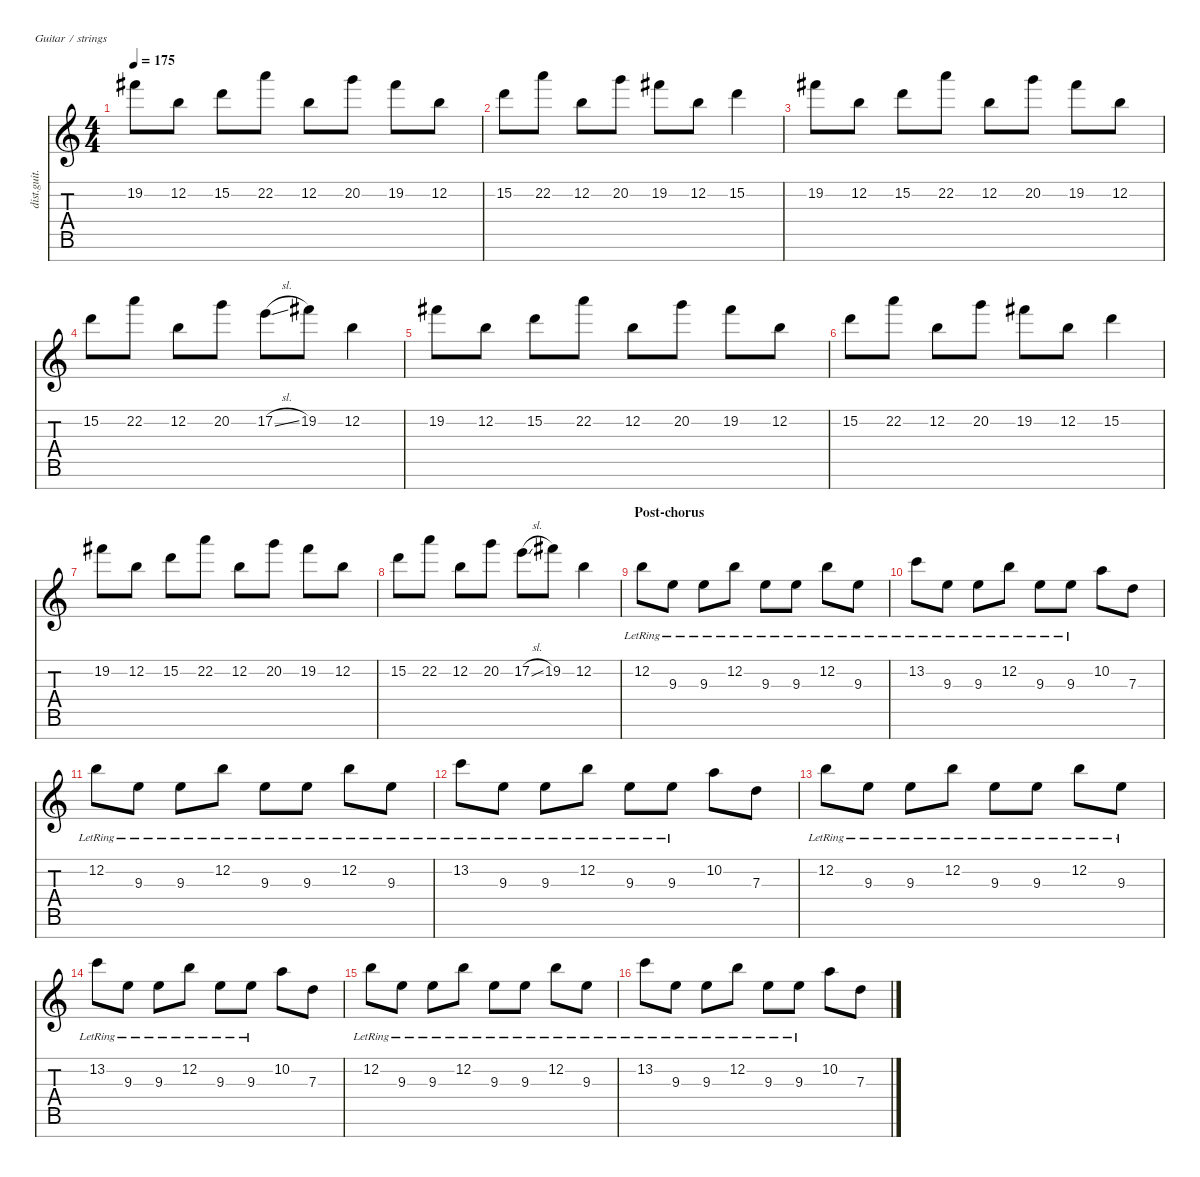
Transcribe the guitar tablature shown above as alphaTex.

\defaultSystemsLayout 4
\hideDynamics
\bracketExtendMode nobrackets
\track ("Distortion Guitar - Zoli" "dist.guit.") {instrument distortionguitar}
\staff {score tabs}
\tuning (E4 B3 G3 D3 A2 E2 B1)
\ts (4 4)
\tempo 175
\clef g2
\ks c
19.2{acc #}.8{dy ff beam Down} 12.2.8{beam Down} 15.2.8{beam Down} 22.2.8{beam Down} 12.2.8{beam Down} 20.2.8{beam Down} 19.2{acc #}.8{beam Down} 12.2.8{beam Down} |
15.2.8{beam Down} 22.2.8{beam Down} 12.2.8{beam Down} 20.2.8{beam Down} 19.2{acc #}.8{beam Down} 12.2.8{beam Down} 15.2.4{beam Down} |
19.2{acc #}.8{beam Down} 12.2.8{beam Down} 15.2.8{beam Down} 22.2.8{beam Down} 12.2.8{beam Down} 20.2.8{beam Down} 19.2{acc #}.8{beam Down} 12.2.8{beam Down} |
15.2.8{beam Down} 22.2.8{beam Down} 12.2.8{beam Down} 20.2.8{beam Down} 17.2{sl}.8{beam Down} 19.2{acc #}.8{beam Down} 12.2.4{beam Down} |
19.2{acc #}.8{beam Down} 12.2.8{beam Down} 15.2.8{beam Down} 22.2.8{beam Down} 12.2.8{beam Down} 20.2.8{beam Down} 19.2{acc #}.8{beam Down} 12.2.8{beam Down} |
15.2.8{beam Down} 22.2.8{beam Down} 12.2.8{beam Down} 20.2.8{beam Down} 19.2{acc #}.8{beam Down} 12.2.8{beam Down} 15.2.4{beam Down} |
19.2{acc #}.8{beam Down} 12.2.8{beam Down} 15.2.8{beam Down} 22.2.8{beam Down} 12.2.8{beam Down} 20.2.8{beam Down} 19.2{acc #}.8{beam Down} 12.2.8{beam Down} |
15.2.8{beam Down} 22.2.8{beam Down} 12.2.8{beam Down} 20.2.8{beam Down} 17.2{sl}.8{beam Down} 19.2{acc #}.8{beam Down} 12.2.4{beam Down} |
\section ("" "Post-chorus")
12.2{lr}.8{beam Down} 9.3{lr}.8{beam Down} 9.3{lr}.8{beam Down} 12.2{lr}.8{beam Down} 9.3{lr}.8{beam Down} 9.3{lr}.8{beam Down} 12.2{lr}.8{beam Down} 9.3{lr}.8{beam Down} |
13.2{lr}.8{beam Down} 9.3{lr}.8{beam Down} 9.3{lr}.8{beam Down} 12.2{lr}.8{beam Down} 9.3{lr}.8{beam Down} 9.3{lr}.8{beam Down} 10.2.8{beam Down} 7.3.8{beam Down} |
12.2{lr}.8{beam Down} 9.3{lr}.8{beam Down} 9.3{lr}.8{beam Down} 12.2{lr}.8{beam Down} 9.3{lr}.8{beam Down} 9.3{lr}.8{beam Down} 12.2{lr}.8{beam Down} 9.3{lr}.8{beam Down} |
13.2{lr}.8{beam Down} 9.3{lr}.8{beam Down} 9.3{lr}.8{beam Down} 12.2{lr}.8{beam Down} 9.3{lr}.8{beam Down} 9.3{lr}.8{beam Down} 10.2.8{beam Down} 7.3.8{beam Down} |
12.2{lr}.8{beam Down} 9.3{lr}.8{beam Down} 9.3{lr}.8{beam Down} 12.2{lr}.8{beam Down} 9.3{lr}.8{beam Down} 9.3{lr}.8{beam Down} 12.2{lr}.8{beam Down} 9.3{lr}.8{beam Down} |
13.2{lr}.8{beam Down} 9.3{lr}.8{beam Down} 9.3{lr}.8{beam Down} 12.2{lr}.8{beam Down} 9.3{lr}.8{beam Down} 9.3{lr}.8{beam Down} 10.2.8{beam Down} 7.3.8{beam Down} |
12.2{lr}.8{beam Down} 9.3{lr}.8{beam Down} 9.3{lr}.8{beam Down} 12.2{lr}.8{beam Down} 9.3{lr}.8{beam Down} 9.3{lr}.8{beam Down} 12.2{lr}.8{beam Down} 9.3{lr}.8{beam Down} |
13.2{lr}.8{beam Down} 9.3{lr}.8{beam Down} 9.3{lr}.8{beam Down} 12.2{lr}.8{beam Down} 9.3{lr}.8{beam Down} 9.3{lr}.8{beam Down} 10.2.8{beam Down} 7.3.8{beam Down}
